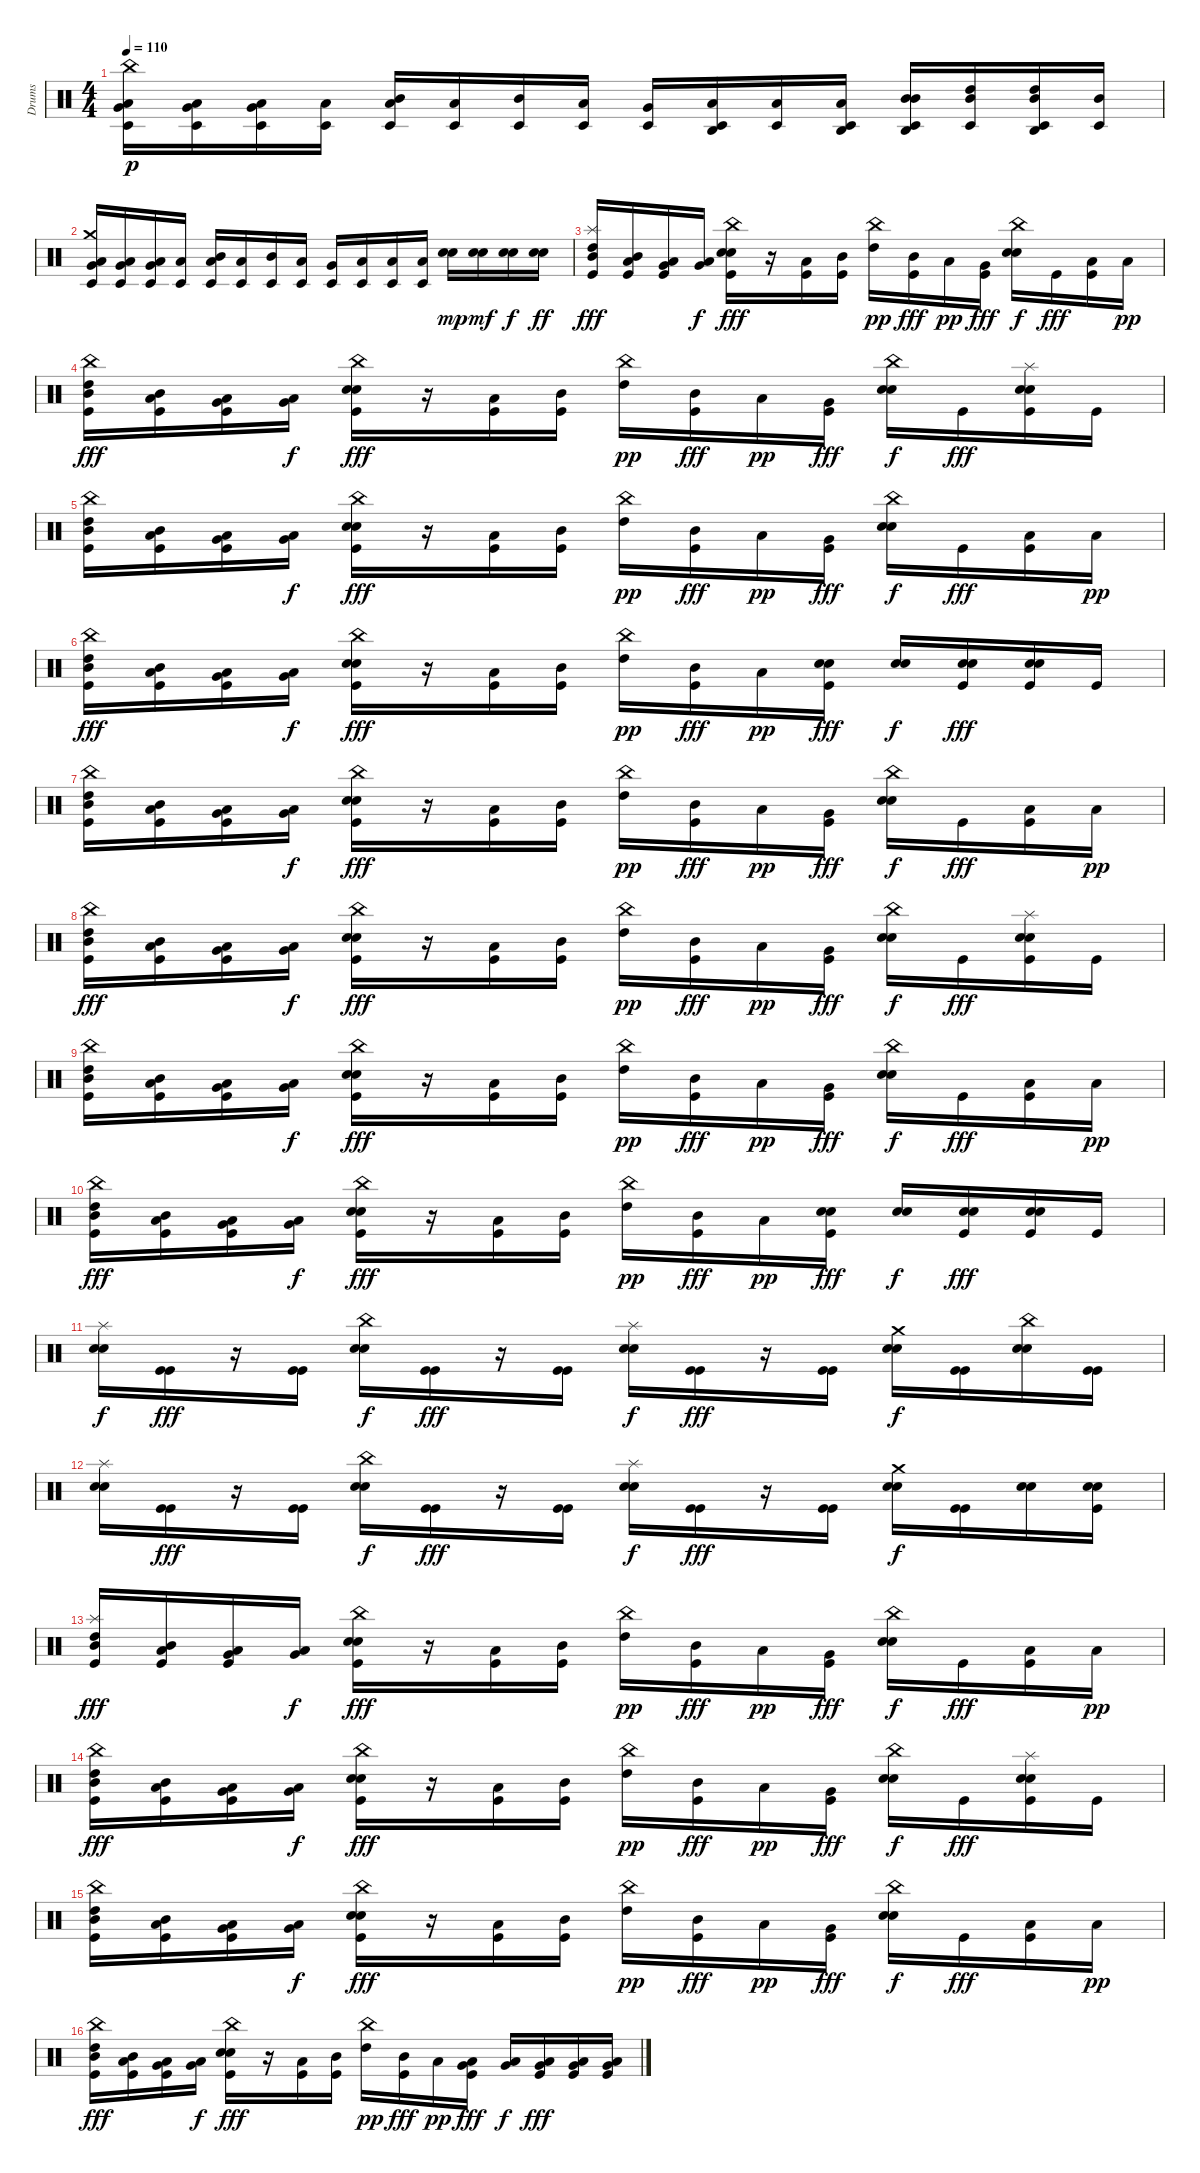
\track ("Drums" "Drums") {instrument percussion}
\staff {score}
\articulation defaults
\ts (4 4)
\tempo 110
\clef neutral
\ks c
("China (hit)" "Low Floor Tom (hit)" "Very Low Tom (hit)" "Timbale low (hit)").16{dy p} ("Low Floor Tom (hit)" "Very Low Tom (hit)" "Timbale low (hit)").16 ("Low Floor Tom (hit)" "Very Low Tom (hit)" "Timbale low (hit)").16 ("Low Floor Tom (hit)" "Timbale low (hit)").16 ("Low Floor Tom (hit)" "Mid Tom (hit)" "Timbale low (hit)").16 ("Low Floor Tom (hit)" "Timbale low (hit)").16 ("Mid Tom (hit)" "Timbale low (hit)").16 ("Low Tom (hit)" "Timbale low (hit)").16 ("Very Low Tom (hit)" "Timbale low (hit)").16 ("Agogo high (hit)" "Low Tom (hit)" "Timbale low (hit)").16 ("Low Tom (hit)" "Timbale low (hit)").16 ("Agogo high (hit)" "Low Tom (hit)" "Timbale low (hit)").16 ("Agogo high (hit)" "Mid Tom (hit)" "Mid Tom (hit)" "Timbale low (hit)").16 ("High Tom (hit)" "Mid Tom (hit)" "Timbale low (hit)").16 ("Agogo high (hit)" "High Tom (hit)" "Mid Tom (hit)" "Timbale low (hit)").16 ("Mid Tom (hit)" "Timbale low (hit)").16 |
("Crash medium (hit)" "Low Floor Tom (hit)" "Very Low Tom (hit)" "Timbale low (hit)").16 ("Low Floor Tom (hit)" "Very Low Tom (hit)" "Timbale low (hit)").16 ("Low Floor Tom (hit)" "Very Low Tom (hit)" "Timbale low (hit)").16 ("Low Floor Tom (hit)" "Timbale low (hit)").16 ("Low Floor Tom (hit)" "Mid Tom (hit)" "Timbale low (hit)").16 ("Low Floor Tom (hit)" "Timbale low (hit)").16 ("Mid Tom (hit)" "Timbale low (hit)").16 ("Low Tom (hit)" "Timbale low (hit)").16 ("Very Low Tom (hit)" "Timbale low (hit)").16 ("Low Tom (hit)" "Timbale low (hit)").16 ("Low Tom (hit)" "Timbale low (hit)").16 ("Low Tom (hit)" "Timbale low (hit)").16 ("Snare (hit) 2" "Electric Snare (hit)").16{dy mp} ("Snare (hit) 2" "Electric Snare (hit)").16{dy mf} ("Snare (hit) 2" "Electric Snare (hit)").16{dy f} ("Snare (hit) 2" "Electric Snare (hit)").16{dy ff} |
("Splash (hit)" "Mid Tom (hit)" "High Tom (hit)" "Kick (hit)").16{dy fff} ("Low Tom (hit)" "Mid Tom (hit)" "Kick (hit)").16 ("Very Low Tom (hit)" "Low Tom (hit)" "Kick (hit)").16 ("Low Floor Tom (hit)" "Very Low Tom (hit)").16{dy f} ("China (hit)" "Electric Snare (hit)" "Snare (hit) 2" "Kick (hit)").16{dy fff} r.16 ("Low Tom (hit)" "Kick (hit)").16 ("Mid Tom (hit)" "Kick (hit)").16 ("China (hit)" "High Tom (hit)").16{dy pp} ("Mid Tom (hit)" "Kick (hit)").16{dy fff} "Low Tom (hit)".16{dy pp} ("Very Low Tom (hit)" "Kick (hit)").16{dy fff} ("China (hit)" "Snare (hit) 2" "Electric Snare (hit)").16{dy f} "Kick (hit)".16{dy fff} ("Low Tom (hit)" "Kick (hit)").16 "Low Tom (hit)".16{dy pp} |
("China (hit)" "Mid Tom (hit)" "High Tom (hit)" "Kick (hit)").16{dy fff} ("Low Tom (hit)" "Mid Tom (hit)" "Kick (hit)").16 ("Very Low Tom (hit)" "Low Tom (hit)" "Kick (hit)").16 ("Low Floor Tom (hit)" "Very Low Tom (hit)").16{dy f} ("China (hit)" "Electric Snare (hit)" "Snare (hit) 2" "Kick (hit)").16{dy fff} r.16 ("Low Tom (hit)" "Kick (hit)").16 ("Mid Tom (hit)" "Kick (hit)").16 ("China (hit)" "High Tom (hit)").16{dy pp} ("Mid Tom (hit)" "Kick (hit)").16{dy fff} "Low Tom (hit)".16{dy pp} ("Very Low Tom (hit)" "Kick (hit)").16{dy fff} ("China (hit)" "Snare (hit) 2" "Electric Snare (hit)").16{dy f} "Kick (hit)".16{dy fff} ("Splash (hit)" "Snare (hit) 2" "Electric Snare (hit)" "Kick (hit)").16 "Kick (hit)".16 |
("China (hit)" "Mid Tom (hit)" "High Tom (hit)" "Kick (hit)").16 ("Low Tom (hit)" "Mid Tom (hit)" "Kick (hit)").16 ("Very Low Tom (hit)" "Low Tom (hit)" "Kick (hit)").16 ("Low Floor Tom (hit)" "Very Low Tom (hit)").16{dy f} ("China (hit)" "Electric Snare (hit)" "Snare (hit) 2" "Kick (hit)").16{dy fff} r.16 ("Low Tom (hit)" "Kick (hit)").16 ("Mid Tom (hit)" "Kick (hit)").16 ("China (hit)" "High Tom (hit)").16{dy pp} ("Mid Tom (hit)" "Kick (hit)").16{dy fff} "Low Tom (hit)".16{dy pp} ("Very Low Tom (hit)" "Kick (hit)").16{dy fff} ("China (hit)" "Snare (hit) 2" "Electric Snare (hit)").16{dy f} "Kick (hit)".16{dy fff} ("Low Tom (hit)" "Kick (hit)").16 "Low Tom (hit)".16{dy pp} |
("China (hit)" "Mid Tom (hit)" "High Tom (hit)" "Kick (hit)").16{dy fff} ("Low Tom (hit)" "Mid Tom (hit)" "Kick (hit)").16 ("Very Low Tom (hit)" "Low Tom (hit)" "Kick (hit)").16 ("Low Floor Tom (hit)" "Very Low Tom (hit)").16{dy f} ("China (hit)" "Electric Snare (hit)" "Snare (hit) 2" "Kick (hit)").16{dy fff} r.16 ("Low Tom (hit)" "Kick (hit)").16 ("Mid Tom (hit)" "Kick (hit)").16 ("China (hit)" "High Tom (hit)").16{dy pp} ("Mid Tom (hit)" "Kick (hit)").16{dy fff} "Low Tom (hit)".16{dy pp} ("Snare (hit) 2" "Electric Snare (hit)" "Kick (hit)").16{dy fff} ("Snare (hit) 2" "Electric Snare (hit)").16{dy f} ("Snare (hit) 2" "Electric Snare (hit)" "Kick (hit)").16{dy fff} ("Snare (hit) 2" "Electric Snare (hit)" "Kick (hit)").16 "Kick (hit)".16 |
("China (hit)" "Mid Tom (hit)" "High Tom (hit)" "Kick (hit)").16 ("Low Tom (hit)" "Mid Tom (hit)" "Kick (hit)").16 ("Very Low Tom (hit)" "Low Tom (hit)" "Kick (hit)").16 ("Low Floor Tom (hit)" "Very Low Tom (hit)").16{dy f} ("China (hit)" "Electric Snare (hit)" "Snare (hit) 2" "Kick (hit)").16{dy fff} r.16 ("Low Tom (hit)" "Kick (hit)").16 ("Mid Tom (hit)" "Kick (hit)").16 ("China (hit)" "High Tom (hit)").16{dy pp} ("Mid Tom (hit)" "Kick (hit)").16{dy fff} "Low Tom (hit)".16{dy pp} ("Very Low Tom (hit)" "Kick (hit)").16{dy fff} ("China (hit)" "Snare (hit) 2" "Electric Snare (hit)").16{dy f} "Kick (hit)".16{dy fff} ("Low Tom (hit)" "Kick (hit)").16 "Low Tom (hit)".16{dy pp} |
("China (hit)" "Mid Tom (hit)" "High Tom (hit)" "Kick (hit)").16{dy fff} ("Low Tom (hit)" "Mid Tom (hit)" "Kick (hit)").16 ("Very Low Tom (hit)" "Low Tom (hit)" "Kick (hit)").16 ("Low Floor Tom (hit)" "Very Low Tom (hit)").16{dy f} ("China (hit)" "Electric Snare (hit)" "Snare (hit) 2" "Kick (hit)").16{dy fff} r.16 ("Low Tom (hit)" "Kick (hit)").16 ("Mid Tom (hit)" "Kick (hit)").16 ("China (hit)" "High Tom (hit)").16{dy pp} ("Mid Tom (hit)" "Kick (hit)").16{dy fff} "Low Tom (hit)".16{dy pp} ("Very Low Tom (hit)" "Kick (hit)").16{dy fff} ("China (hit)" "Snare (hit) 2" "Electric Snare (hit)").16{dy f} "Kick (hit)".16{dy fff} ("Splash (hit)" "Snare (hit) 2" "Electric Snare (hit)" "Kick (hit)").16 "Kick (hit)".16 |
("China (hit)" "Mid Tom (hit)" "High Tom (hit)" "Kick (hit)").16 ("Low Tom (hit)" "Mid Tom (hit)" "Kick (hit)").16 ("Very Low Tom (hit)" "Low Tom (hit)" "Kick (hit)").16 ("Low Floor Tom (hit)" "Very Low Tom (hit)").16{dy f} ("China (hit)" "Electric Snare (hit)" "Snare (hit) 2" "Kick (hit)").16{dy fff} r.16 ("Low Tom (hit)" "Kick (hit)").16 ("Mid Tom (hit)" "Kick (hit)").16 ("China (hit)" "High Tom (hit)").16{dy pp} ("Mid Tom (hit)" "Kick (hit)").16{dy fff} "Low Tom (hit)".16{dy pp} ("Very Low Tom (hit)" "Kick (hit)").16{dy fff} ("China (hit)" "Snare (hit) 2" "Electric Snare (hit)").16{dy f} "Kick (hit)".16{dy fff} ("Low Tom (hit)" "Kick (hit)").16 "Low Tom (hit)".16{dy pp} |
("China (hit)" "Mid Tom (hit)" "High Tom (hit)" "Kick (hit)").16{dy fff} ("Low Tom (hit)" "Mid Tom (hit)" "Kick (hit)").16 ("Very Low Tom (hit)" "Low Tom (hit)" "Kick (hit)").16 ("Low Floor Tom (hit)" "Very Low Tom (hit)").16{dy f} ("China (hit)" "Electric Snare (hit)" "Snare (hit) 2" "Kick (hit)").16{dy fff} r.16 ("Low Tom (hit)" "Kick (hit)").16 ("Mid Tom (hit)" "Kick (hit)").16 ("China (hit)" "High Tom (hit)").16{dy pp} ("Mid Tom (hit)" "Kick (hit)").16{dy fff} "Low Tom (hit)".16{dy pp} ("Snare (hit) 2" "Electric Snare (hit)" "Kick (hit)").16{dy fff} ("Snare (hit) 2" "Electric Snare (hit)").16{dy f} ("Snare (hit) 2" "Electric Snare (hit)" "Kick (hit)").16{dy fff} ("Snare (hit) 2" "Electric Snare (hit)" "Kick (hit)").16 "Kick (hit)".16 |
("Splash (hit)" "Snare (hit) 2" "Electric Snare (hit)").16{dy f} ("Kick (hit)" "Kick (hit)").16{dy fff} r.16 ("Kick (hit)" "Kick (hit)").16 ("China (hit)" "Snare (hit) 2" "Electric Snare (hit)").16{dy f} ("Kick (hit)" "Kick (hit)").16{dy fff} r.16 ("Kick (hit)" "Kick (hit)").16 ("Splash (hit)" "Snare (hit) 2" "Electric Snare (hit)").16{dy f} ("Kick (hit)" "Kick (hit)").16{dy fff} r.16 ("Kick (hit)" "Kick (hit)").16 ("Crash medium (hit)" "Snare (hit) 2" "Electric Snare (hit)").16{dy f} ("Kick (hit)" "Kick (hit)").16 ("China (hit)" "Snare (hit) 2" "Electric Snare (hit)").16 ("Kick (hit)" "Kick (hit)").16 |
("Splash (hit)" "Snare (hit) 2" "Electric Snare (hit)").16 ("Kick (hit)" "Kick (hit)").16{dy fff} r.16 ("Kick (hit)" "Kick (hit)").16 ("China (hit)" "Snare (hit) 2" "Electric Snare (hit)").16{dy f} ("Kick (hit)" "Kick (hit)").16{dy fff} r.16 ("Kick (hit)" "Kick (hit)").16 ("Splash (hit)" "Snare (hit) 2" "Electric Snare (hit)").16{dy f} ("Kick (hit)" "Kick (hit)").16{dy fff} r.16 ("Kick (hit)" "Kick (hit)").16 ("Crash medium (hit)" "Snare (hit) 2" "Electric Snare (hit)").16{dy f} ("Kick (hit)" "Kick (hit)").16 ("Snare (hit) 2" "Electric Snare (hit)").16 ("Snare (hit) 2" "Electric Snare (hit)" "Kick (hit)").16 |
("Splash (hit)" "Mid Tom (hit)" "High Tom (hit)" "Kick (hit)").16{dy fff} ("Low Tom (hit)" "Mid Tom (hit)" "Kick (hit)").16 ("Very Low Tom (hit)" "Low Tom (hit)" "Kick (hit)").16 ("Low Floor Tom (hit)" "Very Low Tom (hit)").16{dy f} ("China (hit)" "Electric Snare (hit)" "Snare (hit) 2" "Kick (hit)").16{dy fff} r.16 ("Low Tom (hit)" "Kick (hit)").16 ("Mid Tom (hit)" "Kick (hit)").16 ("China (hit)" "High Tom (hit)").16{dy pp} ("Mid Tom (hit)" "Kick (hit)").16{dy fff} "Low Tom (hit)".16{dy pp} ("Very Low Tom (hit)" "Kick (hit)").16{dy fff} ("China (hit)" "Snare (hit) 2" "Electric Snare (hit)").16{dy f} "Kick (hit)".16{dy fff} ("Low Tom (hit)" "Kick (hit)").16 "Low Tom (hit)".16{dy pp} |
("China (hit)" "Mid Tom (hit)" "High Tom (hit)" "Kick (hit)").16{dy fff} ("Low Tom (hit)" "Mid Tom (hit)" "Kick (hit)").16 ("Very Low Tom (hit)" "Low Tom (hit)" "Kick (hit)").16 ("Low Floor Tom (hit)" "Very Low Tom (hit)").16{dy f} ("China (hit)" "Electric Snare (hit)" "Snare (hit) 2" "Kick (hit)").16{dy fff} r.16 ("Low Tom (hit)" "Kick (hit)").16 ("Mid Tom (hit)" "Kick (hit)").16 ("China (hit)" "High Tom (hit)").16{dy pp} ("Mid Tom (hit)" "Kick (hit)").16{dy fff} "Low Tom (hit)".16{dy pp} ("Very Low Tom (hit)" "Kick (hit)").16{dy fff} ("China (hit)" "Snare (hit) 2" "Electric Snare (hit)").16{dy f} "Kick (hit)".16{dy fff} ("Splash (hit)" "Snare (hit) 2" "Electric Snare (hit)" "Kick (hit)").16 "Kick (hit)".16 |
("China (hit)" "Mid Tom (hit)" "High Tom (hit)" "Kick (hit)").16 ("Low Tom (hit)" "Mid Tom (hit)" "Kick (hit)").16 ("Very Low Tom (hit)" "Low Tom (hit)" "Kick (hit)").16 ("Low Floor Tom (hit)" "Very Low Tom (hit)").16{dy f} ("China (hit)" "Electric Snare (hit)" "Snare (hit) 2" "Kick (hit)").16{dy fff} r.16 ("Low Tom (hit)" "Kick (hit)").16 ("Mid Tom (hit)" "Kick (hit)").16 ("China (hit)" "High Tom (hit)").16{dy pp} ("Mid Tom (hit)" "Kick (hit)").16{dy fff} "Low Tom (hit)".16{dy pp} ("Very Low Tom (hit)" "Kick (hit)").16{dy fff} ("China (hit)" "Snare (hit) 2" "Electric Snare (hit)").16{dy f} "Kick (hit)".16{dy fff} ("Low Tom (hit)" "Kick (hit)").16 "Low Tom (hit)".16{dy pp} |
("China (hit)" "Mid Tom (hit)" "High Tom (hit)" "Kick (hit)").16{dy fff} ("Low Tom (hit)" "Mid Tom (hit)" "Kick (hit)").16 ("Very Low Tom (hit)" "Low Tom (hit)" "Kick (hit)").16 ("Low Floor Tom (hit)" "Very Low Tom (hit)").16{dy f} ("China (hit)" "Electric Snare (hit)" "Snare (hit) 2" "Kick (hit)").16{dy fff} r.16 ("Low Tom (hit)" "Kick (hit)").16 ("Mid Tom (hit)" "Kick (hit)").16 ("China (hit)" "High Tom (hit)").16{dy pp} ("Mid Tom (hit)" "Kick (hit)").16{dy fff} "Low Tom (hit)".16{dy pp} ("Very Low Tom (hit)" "Low Tom (hit)" "Kick (hit)").16{dy fff} ("Very Low Tom (hit)" "Low Tom (hit)").16{dy f} ("Very Low Tom (hit)" "Low Tom (hit)" "Kick (hit)").16{dy fff} ("Very Low Tom (hit)" "Low Tom (hit)" "Kick (hit)").16 ("Very Low Tom (hit)" "Low Tom (hit)" "Kick (hit)").16
